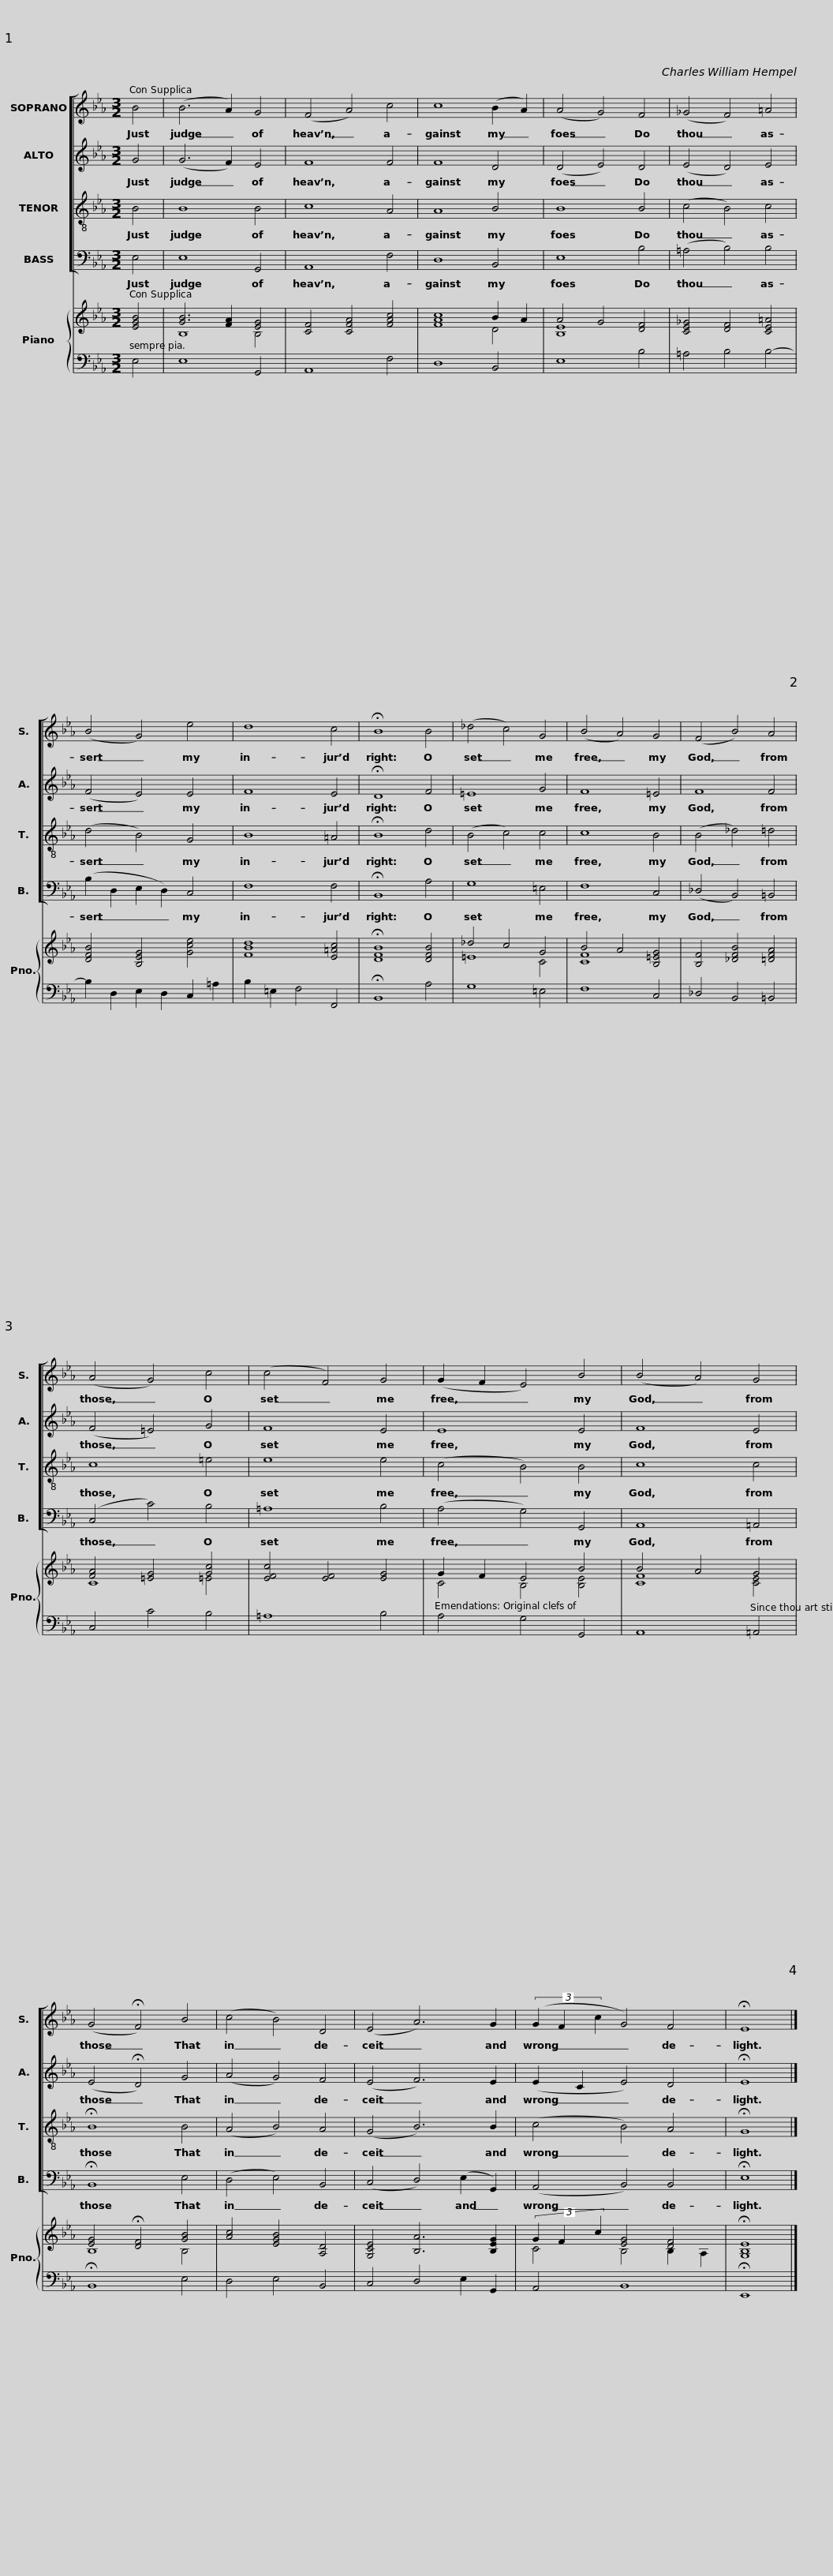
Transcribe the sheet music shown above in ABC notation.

X:1
%%score [ 1 2 3 4 ] { ( 5 7 ) | 6 }
L:1/8
M:3/2
I:linebreak $
K:Eb
V:1 treble
V:2 treble
V:3 treble-8 transpose=-12
V:4 bass
V:5 treble
V:7 treble
V:6 bass
V:1
 B4 | (B6 A2) G4 | (F4 A4) c4 | c8 (B2 A2) | (A4 G4) F4 | %5
 (_G4 F4) =A4 | (B4 G4) e4 |$ d8 c4 | !fermata!B8 B4 | (_d4 c4) G4 | %10
 (B4 A4) G4 | (F4 B4) A4 | (A4 G4) c4 | (c4 F4) G4 |$ (G2 F2 E4) B4 | %15
 (B4 A4) G4 | (G4 !fermata!F4) B4 | (c4 B4) D4 | (E4 A6) G2 | (3(G2 F2 c2 G4) F4 | %20
 !fermata!E8 |] %21
V:2
 G4 | (G6 F2) E4 | F8 F4 | F8 D4 | (D4 E4) D4 | %5
 (E4 D4) E4 | (F4 E4) E4 |$ F8 E4 | !fermata!D8 F4 | =E8 G4 | %10
 F8 =E4 | F8 F4 | (F4 =E4) G4 | F8 E4 |$ E8 E4 | %15
 F8 E4 | (E4 !fermata!D4) G4 | (A4 G4) F4 | (E4 F6) E2 | (E2 C2 E4) D4 | %20
 !fermata!E8 |] %21
V:3
 B4 | B8 B4 | c8 A4 | A8 B4 | B8 B4 | %5
 (c4 B4) c4 | (d4 B4) G4 |$ B8 =A4 | !fermata!B8 d4 | (B4 c4) c4 | %10
 c8 B4 | (B4 _d4) =d4 | c8 =e4 | e8 e4 |$ (c4 B4) B4 | %15
 c8 c4 | !fermata!B8 B4 | (A4 B4) A4 | (G4 B6) B2 | (c4 B4) A4 | %20
 !fermata!G8 |] %21
V:4
 E,4 | E,8 G,,4 | A,,8 F,4 | D,8 B,,4 | E,8 B,4 | %5
 (=A,4 B,4) B,4 | (B,2 D,2 E,2 D,2) C,4 |$ F,8 F,4 | !fermata!B,,8 A,4 | G,8 =E,4 | %10
 F,8 C,4 | (_D,4 B,,4) =B,,4 | (C,4 C4) B,4 | =A,8 B,4 |$ (A,4 G,4) G,,4 | %15
 A,,8 =A,,4 | !fermata!B,,8 E,4 | (D,4 E,4) B,,4 | (C,4 D,4) (E,2 G,,2) | (A,,4 B,,4) B,,4 | %20
 !fermata!E,8 |] %21
V:5
 [EGB]4 | [GB]6 [FA]2 [EG]4 | [CF]4 [CFA]4 [FAc]4 | [Ac]8 B2 A2 | A4 G4 [DF]4 | %5
 [CE_G]4 [DF]4 [CE=A]4 | [DFB]4 [B,EG]4 [Gce]4 |$ [FBd]8 [E=Ac]4 | !fermata![DFB]8 [DFB]4 | _d4 c4 G4 | %10
 B4 A4 [B,=EG]4 | [B,F]4 [_DFB]4 [=DFA]4 | [FA]4 [=EG]4 [Gc]4 | [EFc]4 [EF]4 [EG]4 |$ G2 F2 E4 B4 | %15
 B4 A4 G4 | [EG]4 !fermata![DF]4 [GB]4 | [Ac]4 [EGB]4 [A,D]4 | [G,CE]4 [B,A]6 [B,EG]2 | (3G2 F2 c2 [EG]4 [DF]4 | %20
 !fermata![G,B,E]8 |] %21
V:6
 E,4 | E,8 G,,4 | A,,8 F,4 | D,8 B,,4 | E,8 B,4 | %5
 =A,4 B,4 B,4- | B,2 D,2 E,2 D,2 C,2 =A,2 |$ B,2 =E,2 F,4 F,,4 | !fermata!B,,8 A,4 | G,8 =E,4 | %10
 F,8 C,4 | _D,4 B,,4 =B,,4 | C,4 C4 B,4 | =A,8 B,4 |$ A,4 G,4 G,,4 | %15
 A,,8 =A,,4 | !fermata!B,,8 E,4 | D,4 E,4 B,,4 | C,4 D,4 E,2 G,,2 | A,,4 B,,8 | %20
 !fermata!E,,8 |] %21
V:7
 x4 | B,8 B,4 | x12 | F8 D4 | [B,E]8 x4 | %5
 x12 | x12 |$ x12 | x12 | =E8 C4 | %10
 [CF]8 x4 | x12 | C8 =E4 | x12 |$ C4 B,4 [B,E]4 | %15
 [CF]8 [CE]4 | B,8 B,4 | x12 | x12 | C4 B,4 B,2 A,2 | %20
 x8 |] %21
